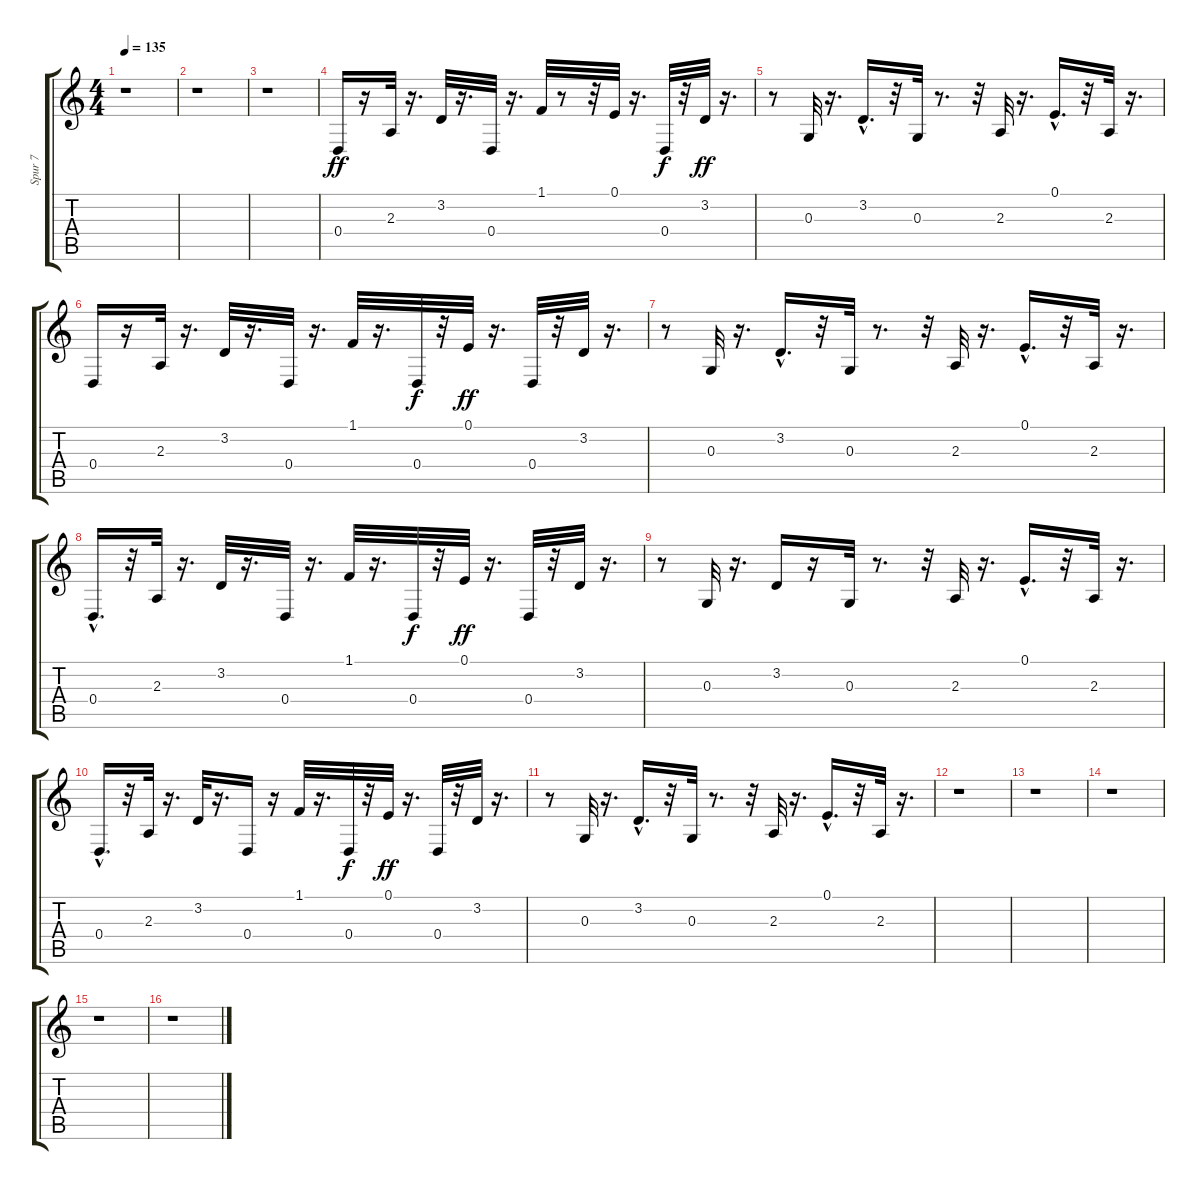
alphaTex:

\track ("Spur 7" "Spur 7") {instrument lead8bassandlead}
\staff {score tabs}
\tuning (E4 B3 G3 D3 A2 E2) {hide}
\ts (4 4)
\tempo 135
\clef g2
\ks c
r.1{dy ff instrument lead8bassandlead} |
r.1 |
r.1 |
0.4.16 r.16 2.3.32 r.16{d} 3.2.32 r.16{d} 0.4.32 r.16{d} 1.1.32 r.8 r.32 0.1.32 r.16{d} 0.4.32{dy f} r.32 3.2.32{dy ff} r.16{d} |
r.8 0.3.32 r.16{d} 3.2{hac}.16{d} r.32 0.3.32 r.8{d} r.32 2.3.32 r.16{d} 0.1{hac}.16{d} r.32 2.3.32 r.16{d} |
0.4.16 r.16 2.3.32 r.16{d} 3.2.32 r.16{d} 0.4.32 r.16{d} 1.1.32 r.16{d} 0.4.32{dy f} r.32 0.1.32{dy ff} r.16{d} 0.4.32 r.32 3.2.32 r.16{d} |
r.8 0.3.32 r.16{d} 3.2{hac}.16{d} r.32 0.3.32 r.8{d} r.32 2.3.32 r.16{d} 0.1{hac}.16{d} r.32 2.3.32 r.16{d} |
0.4{hac}.16{d} r.32 2.3.32 r.16{d} 3.2.32 r.16{d} 0.4.32 r.16{d} 1.1.32 r.16{d} 0.4.32{dy f} r.32 0.1.32{dy ff} r.16{d} 0.4.32 r.32 3.2.32 r.16{d} |
r.8 0.3.32 r.16{d} 3.2.16 r.16 0.3.32 r.8{d} r.32 2.3.32 r.16{d} 0.1{hac}.16{d} r.32 2.3.32 r.16{d} |
0.4{hac}.16{d} r.32 2.3.32 r.16{d} 3.2.32 r.16{d} 0.4.16 r.16 1.1.32 r.16{d} 0.4.32{dy f} r.32 0.1.32{dy ff} r.16{d} 0.4.32 r.32 3.2.32 r.16{d} |
r.8 0.3.32 r.16{d} 3.2{hac}.16{d} r.32 0.3.32 r.8{d} r.32 2.3.32 r.16{d} 0.1{hac}.16{d} r.32 2.3.32 r.16{d} |
r.1 |
r.1 |
r.1 |
r.1 |
r.1
